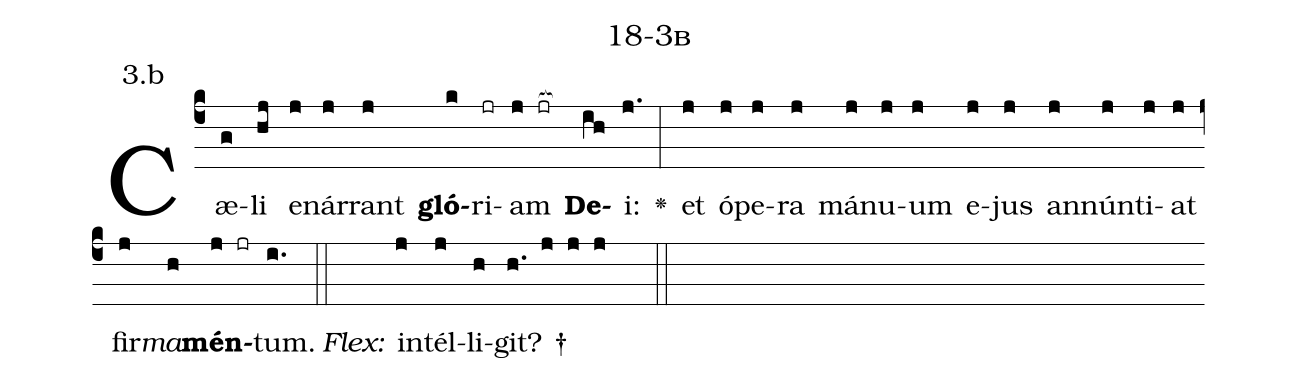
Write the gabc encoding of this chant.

name: 18-3b;
annotation: 3.b;
%%
(c4)Cæ(g)li(hj) e(j)nár(j)rant(j) <b>gló</b>(k)ri(jr)am(j jr[ocb:1{]) <b>De</b>(ih[ocb:0}])i:(j.) <v>\greheightstar</v>(:) et(j) ó(j)pe(j)ra(j) má(j)nu(j)um(j) e(j)jus(j) an(j)nún(j)ti(j)at(j) fir(j)<i>ma</i>(h)<b>mén</b>(j jr)tum.(i.) (::)
<i>Flex:</i>()  in(j)tél(j)li(h)git? †(h. j j j  ::)

%E(j) u(j) o(j) u(h) a(j) e.(i.) (::)
